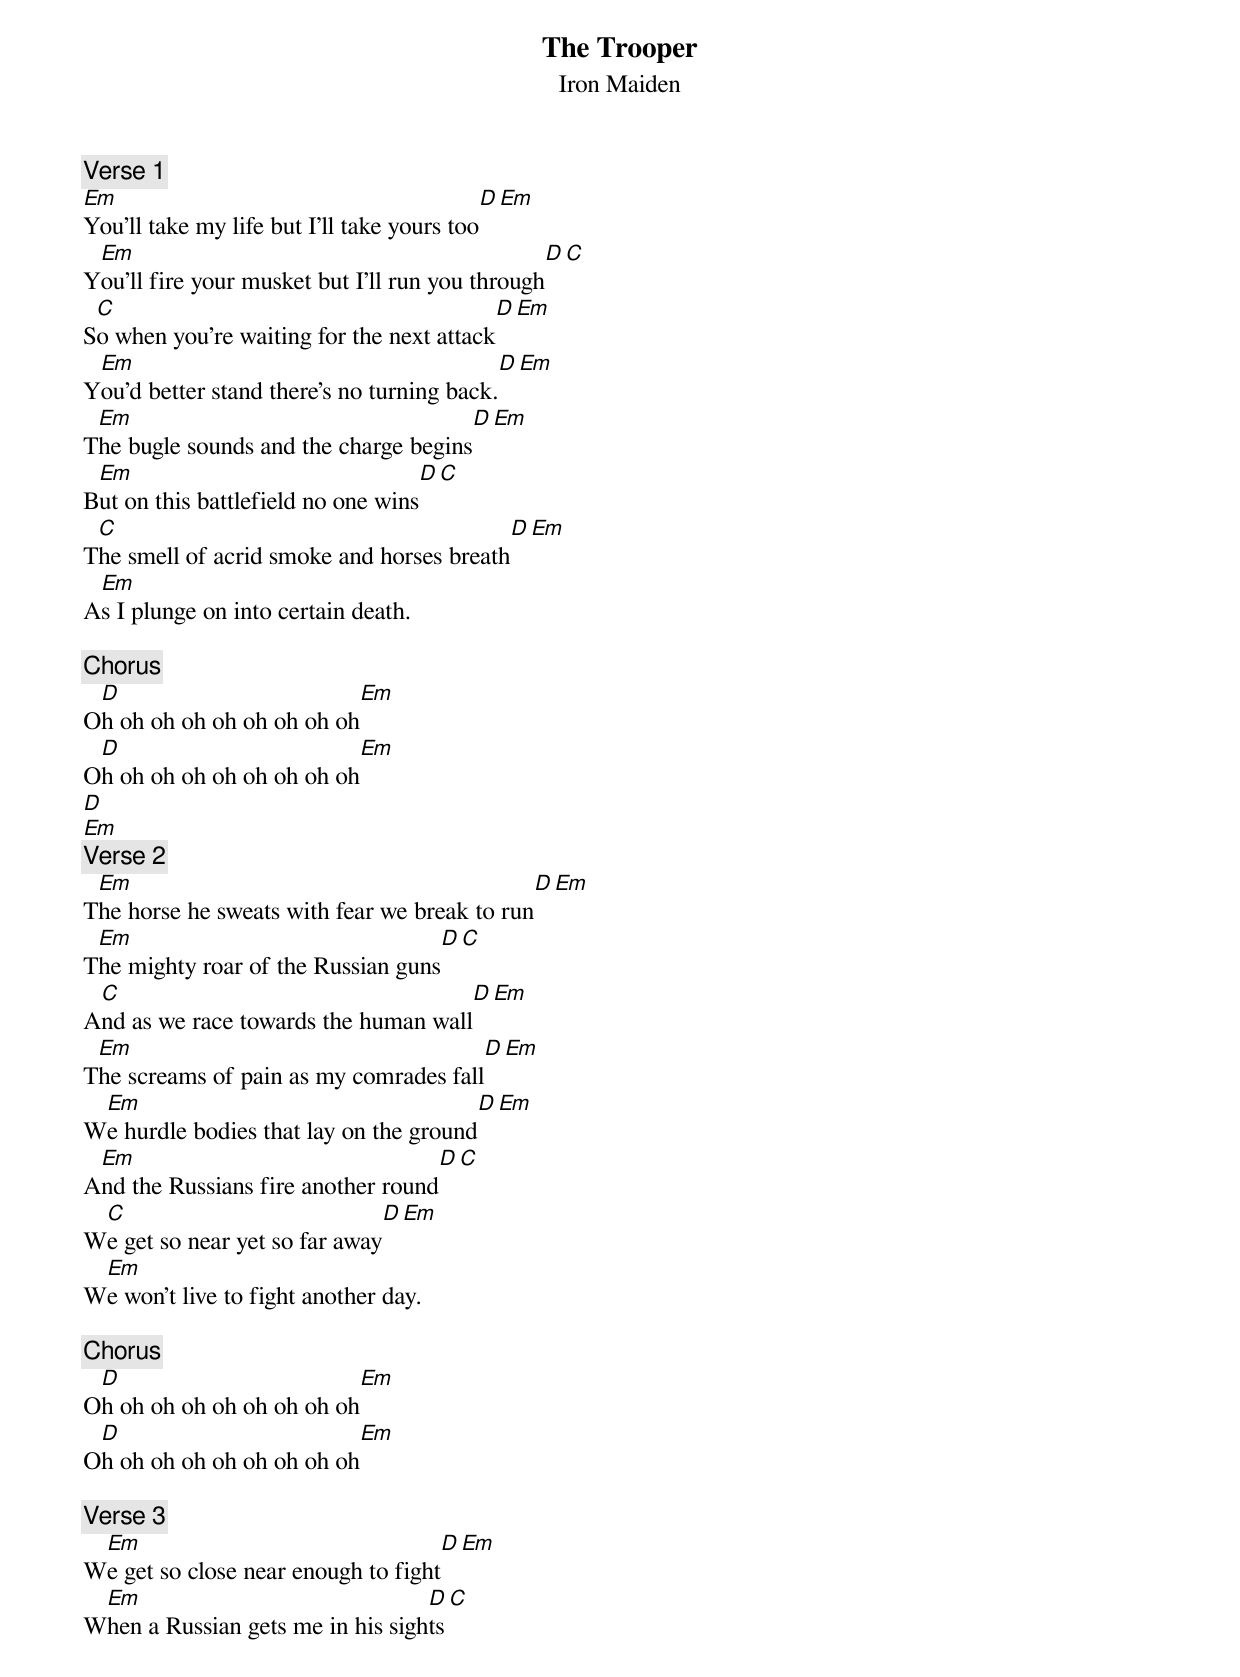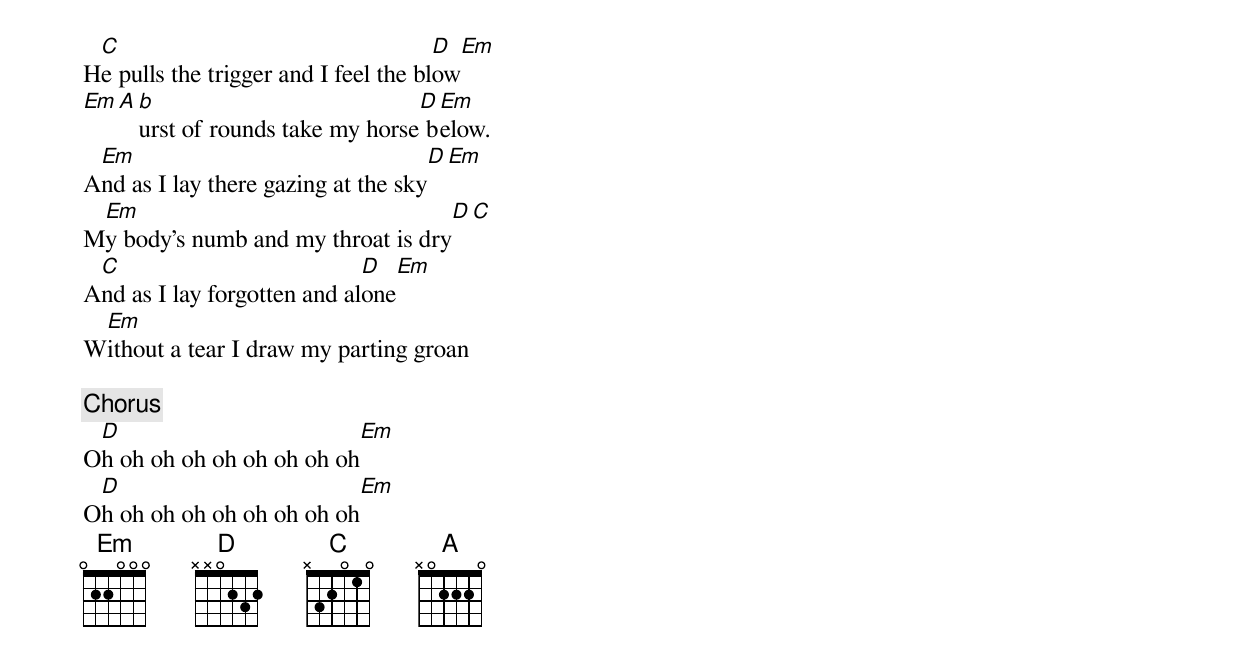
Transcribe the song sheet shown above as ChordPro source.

{t: The Trooper}
{st: Iron Maiden}

{c: Verse 1}
[Em]You'll take my life but I'll take yours too[D][Em]
Y[Em]ou'll fire your musket but I'll run you through[D][C]
S[C]o when you're waiting for the next attack[D][Em]
Y[Em]ou'd better stand there's no turning back.[D][Em]
T[Em]he bugle sounds and the charge begins[D][Em]
B[Em]ut on this battlefield no one wins[D][C]
T[C]he smell of acrid smoke and horses breath[D][Em]
A[Em]s I plunge on into certain death.

{c: Chorus}
O[D]h oh oh oh oh oh oh oh oh[Em]
O[D]h oh oh oh oh oh oh oh oh[Em]
[D]
[Em]
{c: Verse 2}
T[Em]he horse he sweats with fear we break to run[D][Em]
T[Em]he mighty roar of the Russian guns[D][C]
A[C]nd as we race towards the human wall[D][Em]
T[Em]he screams of pain as my comrades fall[D][Em]
W[Em]e hurdle bodies that lay on the ground[D][Em]
A[Em]nd the Russians fire another round[D][C]
W[C]e get so near yet so far away[D][Em]
W[Em]e won't live to fight another day.

{c: Chorus}
O[D]h oh oh oh oh oh oh oh oh[Em]
O[D]h oh oh oh oh oh oh oh oh[Em]

{c: Verse 3}
W[Em]e get so close near enough to fight[D][Em]
W[Em]hen a Russian gets me in his sigh[D]ts[C]
H[C]e pulls the trigger and I feel the bl[D]ow[Em]
[Em][A][b]urst of rounds take my horse[D] b[Em]elow.
A[Em]nd as I lay there gazing at the sky[D][Em]
M[Em]y body's numb and my throat is dry[D][C]
A[C]nd as I lay forgotten and al[D]one[Em]
W[Em]ithout a tear I draw my parting groan

{c: Chorus}
O[D]h oh oh oh oh oh oh oh oh[Em]
O[D]h oh oh oh oh oh oh oh oh[Em]
